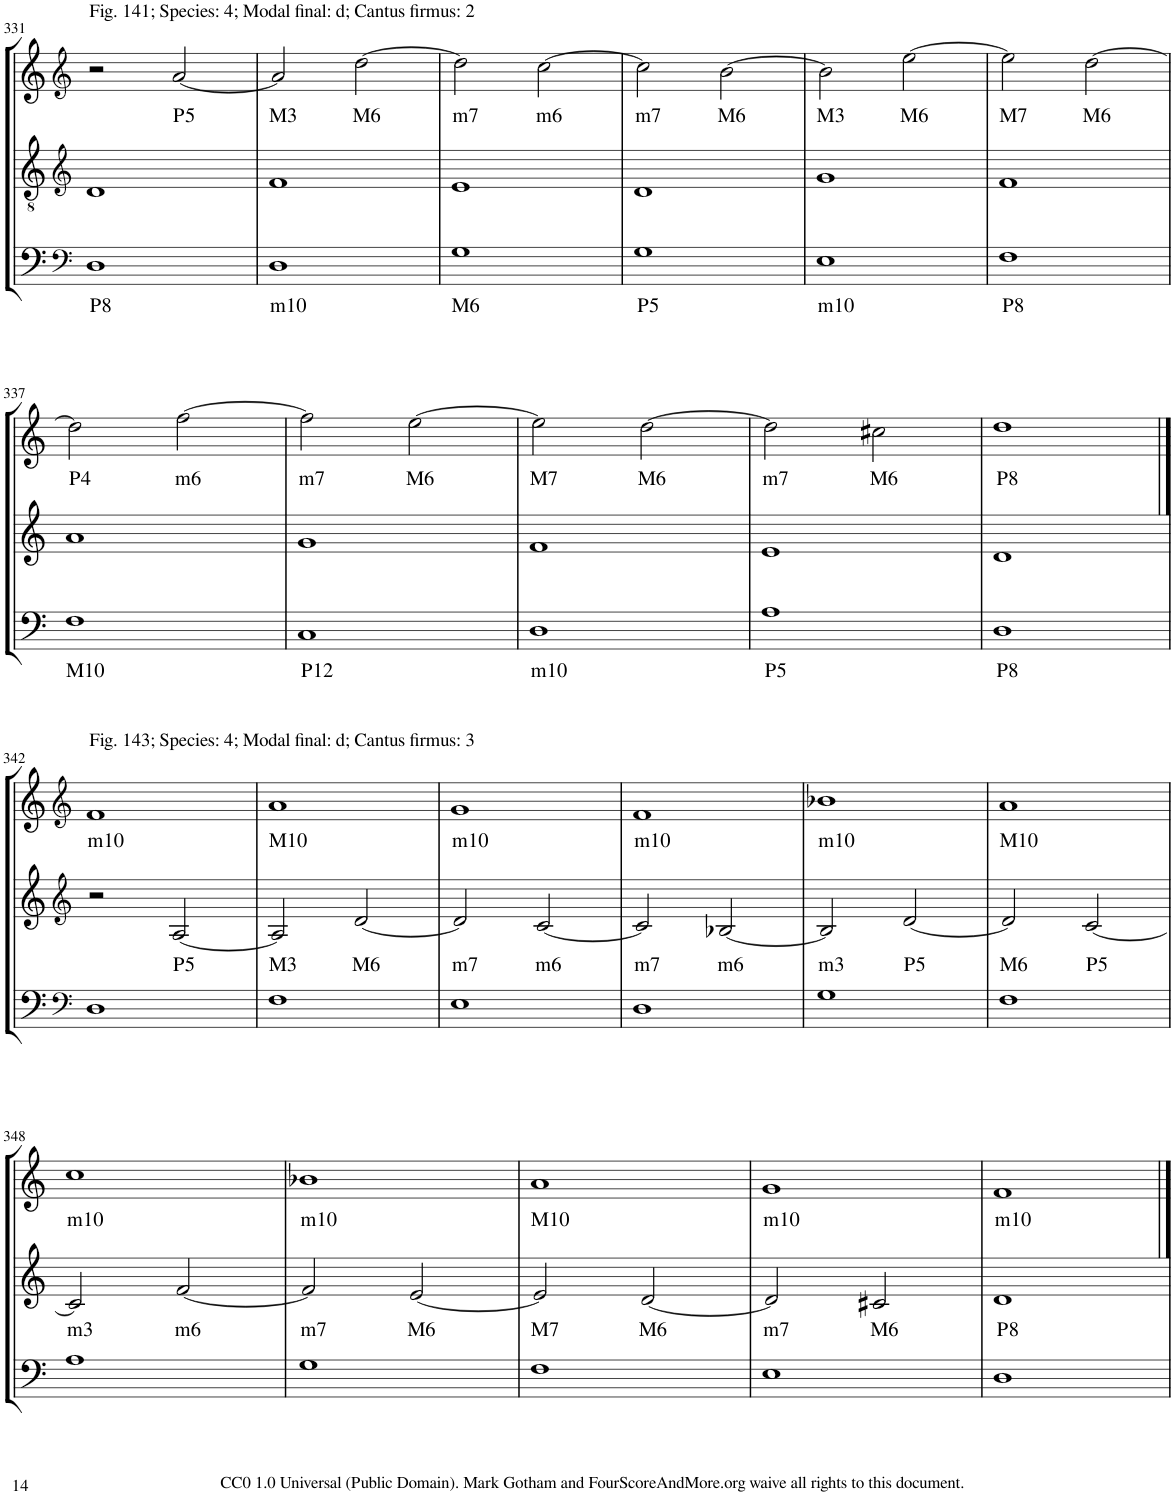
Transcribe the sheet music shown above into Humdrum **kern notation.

**kern	**text	**kern	**text	**kern	**text
*part3	*part3	*part2	*part2	*part1	*part1
*staff3	*staff3	*staff2	*staff2	*staff1	*staff1
*I"Piano	*	*I"Piano	*	*I"Piano	*
*I'Pno	*	*I'Pno	*	*I'Pno	*
!!LO:PB:g=z
*clefF4	*	*clefG2	*	*clefG2	*
*k[]	*	*k[]	*	*k[]	*
*M4/4	*	*M4/4	*	*M4/4	*
=331	=331	=331	=331	=331	=331
!	!	!	!	!LO:TX:a:t=Fig. 141; Species&colon; 4; Modal final&colon; d; Cantus firmus&colon; 2	!
!	!LO:LY:b	!	!	!	!
1D	P8	1d	.	2r	.
!	!	!	!	!	!LO:LY:b
.	.	.	.	[2a/	P5
=332	=332	=332	=332	=332	=332
!	!LO:LY:b	!	!	!	!LO:LY:b
1D	m10	1f	.	2a/]	M3
!	!	!	!	!	!LO:LY:b
.	.	.	.	[2dd\	M6
=333	=333	=333	=333	=333	=333
!	!LO:LY:b	!	!	!	!LO:LY:b
1G	M6	1e	.	2dd\]	m7
!	!	!	!	!	!LO:LY:b
.	.	.	.	[2cc\	m6
=334	=334	=334	=334	=334	=334
!	!LO:LY:b	!	!	!	!LO:LY:b
1G	P5	1d	.	2cc\]	m7
!	!	!	!	!	!LO:LY:b
.	.	.	.	[2b\	M6
=335	=335	=335	=335	=335	=335
!	!LO:LY:b	!	!	!	!LO:LY:b
1E	m10	1g	.	2b\]	M3
!	!	!	!	!	!LO:LY:b
.	.	.	.	[2ee\	M6
=336	=336	=336	=336	=336	=336
!	!LO:LY:b	!	!	!	!LO:LY:b
1F	P8	1f	.	2ee\]	M7
!	!	!	!	!	!LO:LY:b
.	.	.	.	[2dd\	M6
!!LO:LB:g=z
=337	=337	=337	=337	=337	=337
!	!LO:LY:b	!	!	!	!LO:LY:b
1F	M10	1a	.	2dd\]	P4
!	!	!	!	!	!LO:LY:b
.	.	.	.	[2ff\	m6
=338	=338	=338	=338	=338	=338
!	!LO:LY:b	!	!	!	!LO:LY:b
1C	P12	1g	.	2ff\]	m7
!	!	!	!	!	!LO:LY:b
.	.	.	.	[2ee\	M6
=339	=339	=339	=339	=339	=339
!	!LO:LY:b	!	!	!	!LO:LY:b
1D	m10	1f	.	2ee\]	M7
!	!	!	!	!	!LO:LY:b
.	.	.	.	[2dd\	M6
=340	=340	=340	=340	=340	=340
!	!LO:LY:b	!	!	!	!LO:LY:b
1A	P5	1e	.	2dd\]	m7
!	!	!	!	!	!LO:LY:b
.	.	.	.	2cc#X\	M6
=341	=341	=341	=341	=341	=341
!	!LO:LY:b	!	!	!	!LO:LY:b
1D	P8	1d	.	1dd	P8
!!LO:LB:g=z
==342	==342	==342	==342	==342	==342
*clefF4	*	*clefG2	*	*clefG2	*
!	!	!	!	!LO:TX:a:t=Fig. 143; Species&colon; 4; Modal final&colon; d; Cantus firmus&colon; 3	!
!	!	!	!	!	!LO:LY:b
1D	.	2r	.	1f	m10
!	!	!	!LO:LY:b	!	!
.	.	[2A/	P5	.	.
=343	=343	=343	=343	=343	=343
!	!	!	!LO:LY:b	!	!LO:LY:b
1F	.	2A/]	M3	1a	M10
!	!	!	!LO:LY:b	!	!
.	.	[2d/	M6	.	.
=344	=344	=344	=344	=344	=344
!	!	!	!LO:LY:b	!	!LO:LY:b
1E	.	2d/]	m7	1g	m10
!	!	!	!LO:LY:b	!	!
.	.	[2c/	m6	.	.
=345	=345	=345	=345	=345	=345
!	!	!	!LO:LY:b	!	!LO:LY:b
1D	.	2c/]	m7	1f	m10
!	!	!	!LO:LY:b	!	!
.	.	[2B-X/	m6	.	.
=346	=346	=346	=346	=346	=346
!	!	!	!LO:LY:b	!	!LO:LY:b
1G	.	2B-/]	m3	1b-X	m10
!	!	!	!LO:LY:b	!	!
.	.	[2d/	P5	.	.
=347	=347	=347	=347	=347	=347
!	!	!	!LO:LY:b	!	!LO:LY:b
1F	.	2d/]	M6	1a	M10
!	!	!	!LO:LY:b	!	!
.	.	[2c/	P5	.	.
!!LO:LB:g=z
=348	=348	=348	=348	=348	=348
!	!	!	!LO:LY:b	!	!LO:LY:b
1A	.	2c/]	m3	1cc	m10
!	!	!	!LO:LY:b	!	!
.	.	[2f/	m6	.	.
=349	=349	=349	=349	=349	=349
!	!	!	!LO:LY:b	!	!LO:LY:b
1G	.	2f/]	m7	1b-X	m10
!	!	!	!LO:LY:b	!	!
.	.	[2e/	M6	.	.
=350	=350	=350	=350	=350	=350
!	!	!	!LO:LY:b	!	!LO:LY:b
1F	.	2e/]	M7	1a	M10
!	!	!	!LO:LY:b	!	!
.	.	[2d/	M6	.	.
=351	=351	=351	=351	=351	=351
!	!	!	!LO:LY:b	!	!LO:LY:b
1E	.	2d/]	m7	1g	m10
!	!	!	!LO:LY:b	!	!
.	.	2c#X/	M6	.	.
=352	=352	=352	=352	=352	=352
!	!	!	!LO:LY:b	!	!LO:LY:b
1D	.	1d	P8	1f	m10
==	==	==	==	==	==
*-	*-	*-	*-	*-	*-
